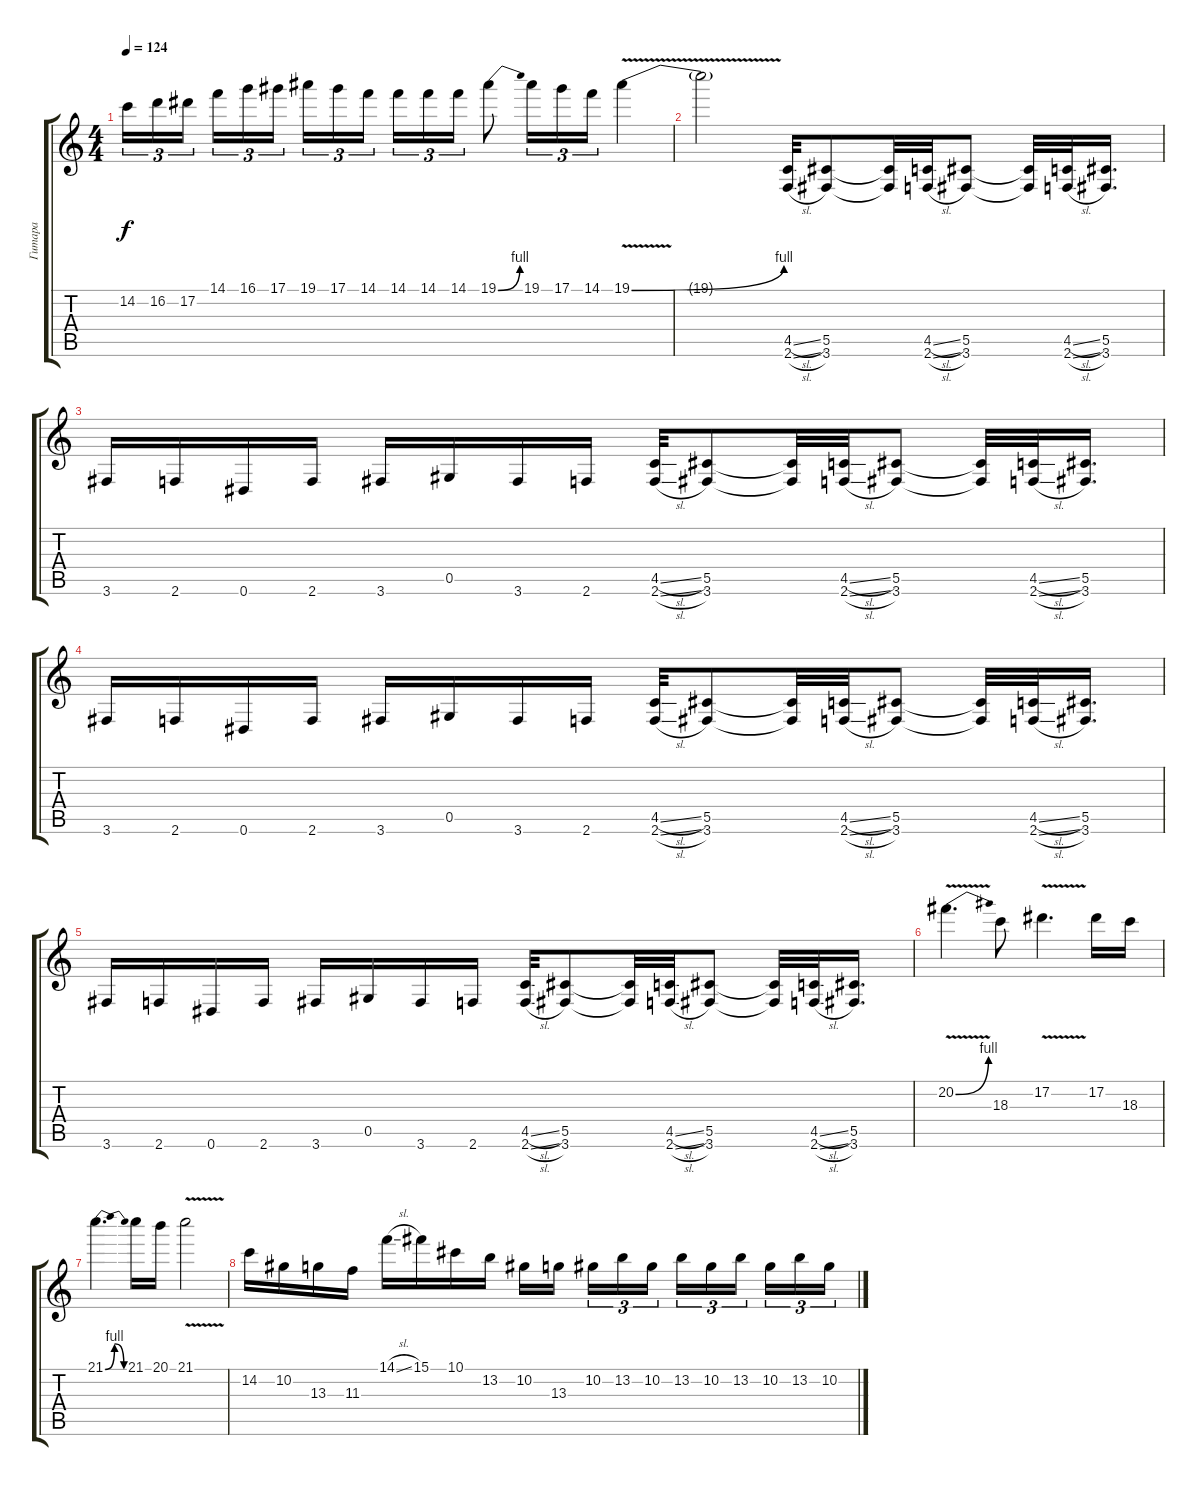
\track ("Гитара" "Гитара") {instrument distortionguitar}
\staff {score tabs}
\tuning (Eb4 Bb3 Gb3 Db3 Ab2 Eb2) {hide}
\ts (4 4)
\tempo 124
\clef g2
\ks c
14.2.16{tu (3 2) dy f} 16.2.16{tu (3 2)} 17.2.16{tu (3 2) beam splitsecondary} 14.1.16{tu (3 2)} 16.1.16{tu (3 2)} 17.1.16{tu (3 2)} 19.1.16{tu (3 2)} 17.1.16{tu (3 2)} 14.1.16{tu (3 2) beam splitsecondary} 14.1.16{tu (3 2)} 14.1.16{tu (3 2)} 14.1.16{tu (3 2)} 19.1{be (bend 0 0 60 4)}.8 19.1.16{tu (3 2)} 17.1.16{tu (3 2)} 14.1.16{tu (3 2)} 19.1{be (bend 0 0 60 4) v}.4 |
19.1{t}.2 (4.5{sl} 2.6{sl}).32 (5.5 3.6).8 (5.5{t} 3.6{t}).32 (4.5{sl} 2.6{sl}).32 (5.5 3.6).8 (5.5{t} 3.6{t}).32 (4.5{sl} 2.6{sl}).32 (5.5 3.6).16{d} |
3.6.16 2.6.16 0.6.16 2.6.16 3.6.16 0.5.16 3.6.16 2.6.16 (4.5{sl} 2.6{sl}).32 (5.5 3.6).8 (5.5{t} 3.6{t}).32 (4.5{sl} 2.6{sl}).32 (5.5 3.6).8 (5.5{t} 3.6{t}).32 (4.5{sl} 2.6{sl}).32 (5.5 3.6).16{d} |
3.6.16 2.6.16 0.6.16 2.6.16 3.6.16 0.5.16 3.6.16 2.6.16 (4.5{sl} 2.6{sl}).32 (5.5 3.6).8 (5.5{t} 3.6{t}).32 (4.5{sl} 2.6{sl}).32 (5.5 3.6).8 (5.5{t} 3.6{t}).32 (4.5{sl} 2.6{sl}).32 (5.5 3.6).16{d} |
3.6.16 2.6.16 0.6.16 2.6.16 3.6.16 0.5.16 3.6.16 2.6.16 (4.5{sl} 2.6{sl}).32 (5.5 3.6).8 (5.5{t} 3.6{t}).32 (4.5{sl} 2.6{sl}).32 (5.5 3.6).8 (5.5{t} 3.6{t}).32 (4.5{sl} 2.6{sl}).32 (5.5 3.6).16{d} |
20.2{be (bend 0 0 60 4) v}.4{d} 18.3.8 17.2{v}.4{d} 17.2.16 18.3.16 |
21.1{be (bendrelease 0 0 30 4 45 4 60 0)}.4{d} 21.1.16 20.1.16 21.1{v}.2 |
14.2.16 10.2.16 13.3.16 11.3.16 14.1{sl}.16 15.1.16 10.1.16 13.2.16 10.2.16 13.3.16{beam splitsecondary} 10.2.16{tu (3 2)} 13.2.16{tu (3 2)} 10.2.16{tu (3 2)} 13.2.16{tu (3 2)} 10.2.16{tu (3 2)} 13.2.16{tu (3 2) beam splitsecondary} 10.2.16{tu (3 2)} 13.2.16{tu (3 2)} 10.2.16{tu (3 2)}
